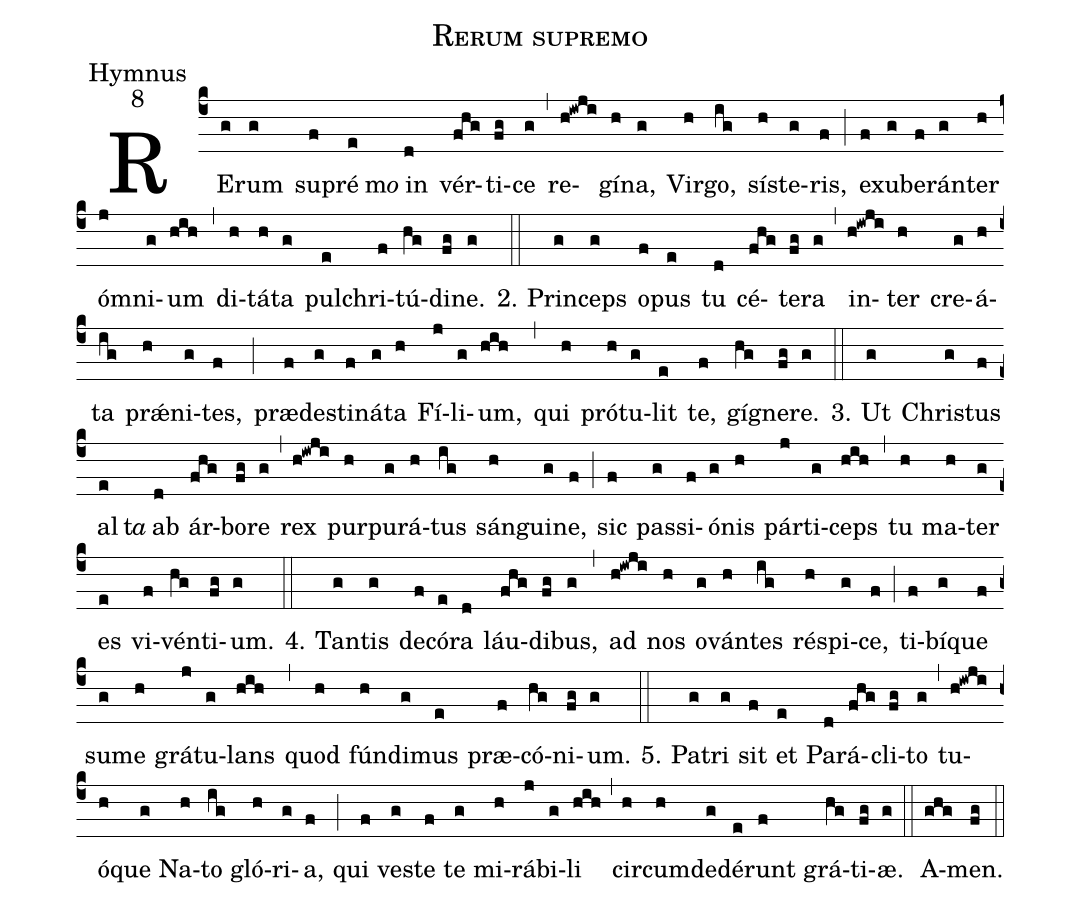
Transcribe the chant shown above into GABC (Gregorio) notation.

name:Rerum  supremo ;
office-part:Hymnus;
mode:8;
%%
(c4)RE(g)rum(g) su(f)pré(e)m<i>o</i>() in(d) vér(fhg)ti(fg)ce(g) (,)
re(h!iwji)gí(h)na,(g) Vir(h)go,(ig) sí(h)ste(g)ris,(f) (;)
ex(f)u(g)be(f)rán(g)ter(h) óm(j)ni(g)um(hih) (,)
di(h)tá(h)ta(g) pul(e)chri(f)tú(hg)di(fg)ne.(g) (::)

2. Prin(g)ceps(g) o(f)pus(e) tu(d) cé(fhg)te(fg)ra(g) (,)
in(h!iwji)ter(h) cre(g)á(h)ta(ig) pr<sp>'ae</sp>(h)ni(g)tes,(f) (;)
præ(f)de(g)sti(f)ná(g)ta(h) Fí(j)li(g)um,(hih) (,)
qui(h) pró(h)tu(g)lit(e) te,(f) gí(hg)gne(fg)re.(g) (::)
3. Ut(g) Chri(g)stus(f) al(e)t<i>a</i>() ab(d) ár(fhg)bo(fg)re(g) (,)
rex(h!iwji) pur(h)pu(g)rá(h)tus(ig) sán(h)gui(g)ne,(f) (;)
sic(f) pas(g)si(f)ó(g)nis(h) pár(j)ti(g)ceps(hih) (,)
tu(h) ma(h)ter(g) es(e) vi(f)vén(hg)ti(fg)um.(g) (::)
4. Tan(g)tis(g) de(f)có(e)ra(d) láu(fhg)di(fg)bus,(g) (,)
ad(h!iwji) nos(h) o(g)ván(h)tes(ig) ré(h)spi(g)ce,(f) (;)
ti(f)bí(g)que(f) su(g)me(h) grá(j)tu(g)lans(hih) (,)
quod(h) fún(h)di(g)mus(e) præ(f)có(hg)ni(fg)um.(g) (::)
5. Pa(g)tri(g) sit(f) et(e) Pa(d)rá(fhg)cli(fg)to(g) (,)
tu(h!iwji)ó(h)que(g) Na(h)to(ig) gló(h)ri(g)a,(f) (;)
qui(f) ve(g)ste(f) te(g) mi(h)rá(j)bi(g)li(hih) (,)
cir(h)cum(h)de(g)dé(e)runt(f) grá(hg)ti(fg)æ.(g) (::)
A(ghg)men.(fg) (::)
